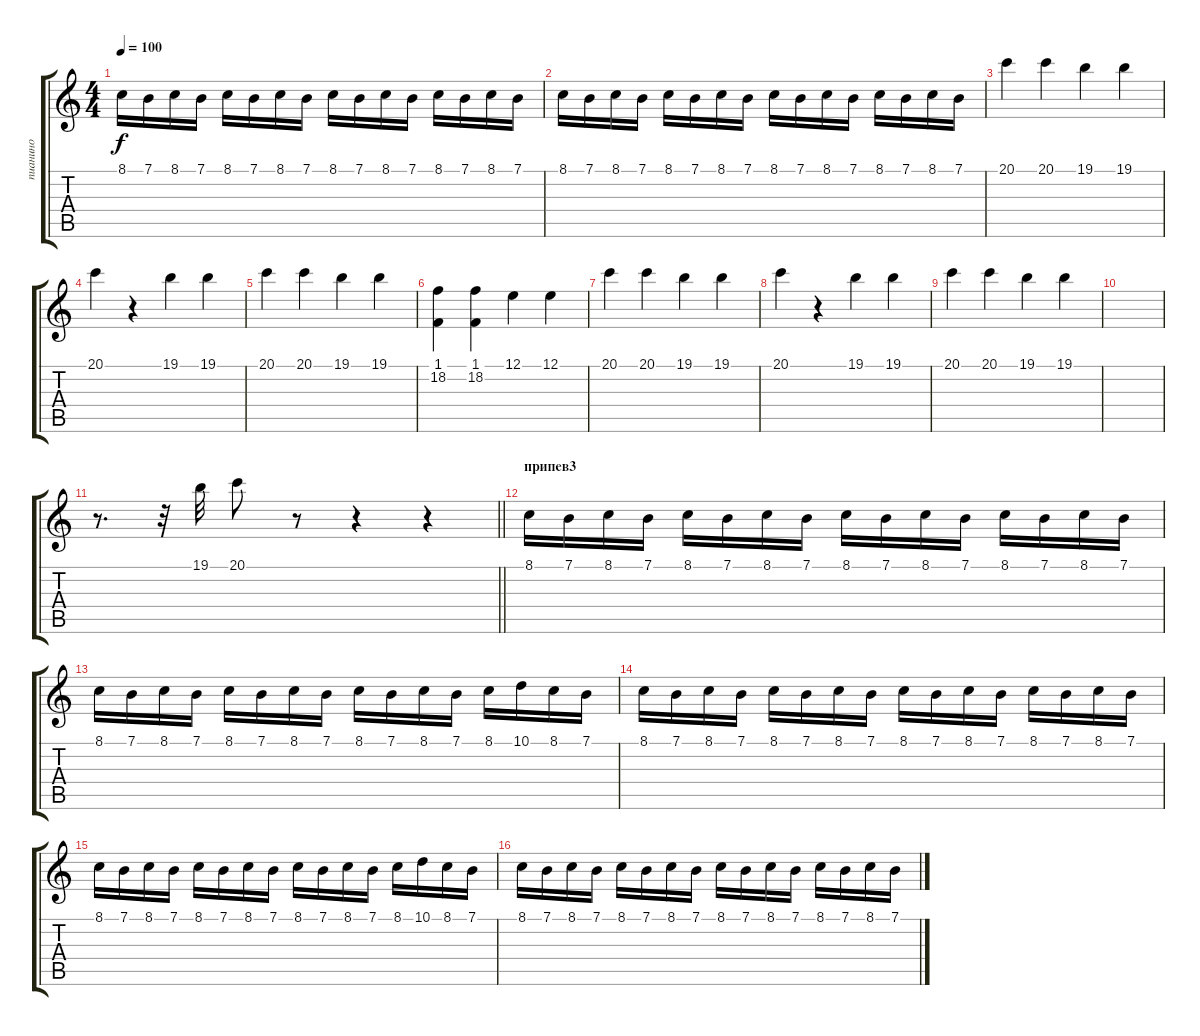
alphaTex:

\track ("пианино" "пианино") {instrument brightacousticpiano}
\staff {score tabs}
\tuning (E4 B3 G3 D3 A2 E2) {hide}
\ts (4 4)
\tempo 100
\clef g2
\ks c
8.1.16{dy f} 7.1.16 8.1.16 7.1.16 8.1.16 7.1.16 8.1.16 7.1.16 8.1.16 7.1.16 8.1.16 7.1.16 8.1.16 7.1.16 8.1.16 7.1.16 |
8.1.16 7.1.16 8.1.16 7.1.16 8.1.16 7.1.16 8.1.16 7.1.16 8.1.16 7.1.16 8.1.16 7.1.16 8.1.16 7.1.16 8.1.16 7.1.16 |
20.1.4 20.1.4 19.1.4 19.1.4 |
20.1.4 r.4 19.1.4 19.1.4 |
20.1.4 20.1.4 19.1.4 19.1.4 |
(1.1 18.2).4 (1.1 18.2).4 12.1.4 12.1.4 |
20.1.4 20.1.4 19.1.4 19.1.4 |
20.1.4 r.4 19.1.4 19.1.4 |
20.1.4 20.1.4 19.1.4 19.1.4 |
|
\barLineRight lightlight
r.8{d} r.32 19.1.32 20.1.8 r.8 r.4 r.4 |
\section ("" "припев3")
8.1.16 7.1.16 8.1.16 7.1.16 8.1.16 7.1.16 8.1.16 7.1.16 8.1.16 7.1.16 8.1.16 7.1.16 8.1.16 7.1.16 8.1.16 7.1.16 |
8.1.16 7.1.16 8.1.16 7.1.16 8.1.16 7.1.16 8.1.16 7.1.16 8.1.16 7.1.16 8.1.16 7.1.16 8.1.16 10.1.16 8.1.16 7.1.16 |
8.1.16 7.1.16 8.1.16 7.1.16 8.1.16 7.1.16 8.1.16 7.1.16 8.1.16 7.1.16 8.1.16 7.1.16 8.1.16 7.1.16 8.1.16 7.1.16 |
8.1.16 7.1.16 8.1.16 7.1.16 8.1.16 7.1.16 8.1.16 7.1.16 8.1.16 7.1.16 8.1.16 7.1.16 8.1.16 10.1.16 8.1.16 7.1.16 |
8.1.16 7.1.16 8.1.16 7.1.16 8.1.16 7.1.16 8.1.16 7.1.16 8.1.16 7.1.16 8.1.16 7.1.16 8.1.16 7.1.16 8.1.16 7.1.16
